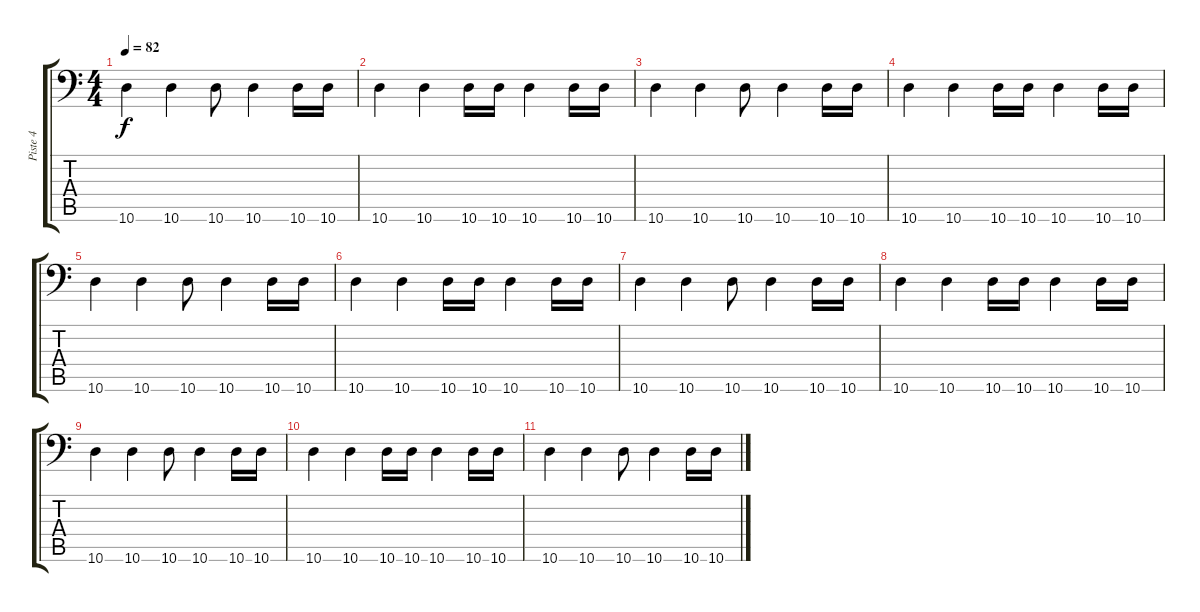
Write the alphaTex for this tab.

\track ("Piste 4" "Piste 4") {instrument contrabass}
\staff {score tabs}
\tuning (E4 B3 G3 D3 A2 E1) {hide}
\ts (4 4)
\tempo 82
\clef f4
\ks c
10.6.4{dy f volume 10 instrument timpani} 10.6.4 10.6.8 10.6.4 10.6.16 10.6.16 |
10.6.4 10.6.4 10.6.16 10.6.16 10.6.4 10.6.16 10.6.16 |
10.6.4{volume 10 instrument timpani} 10.6.4 10.6.8 10.6.4 10.6.16 10.6.16 |
10.6.4 10.6.4 10.6.16 10.6.16 10.6.4 10.6.16 10.6.16 |
10.6.4{volume 10 instrument timpani} 10.6.4 10.6.8 10.6.4 10.6.16 10.6.16 |
10.6.4 10.6.4 10.6.16 10.6.16 10.6.4 10.6.16 10.6.16 |
10.6.4{volume 10 instrument timpani} 10.6.4 10.6.8 10.6.4 10.6.16 10.6.16 |
10.6.4 10.6.4 10.6.16 10.6.16 10.6.4 10.6.16 10.6.16 |
10.6.4{volume 10 instrument timpani} 10.6.4 10.6.8 10.6.4 10.6.16 10.6.16 |
10.6.4 10.6.4 10.6.16 10.6.16 10.6.4 10.6.16 10.6.16 |
10.6.4{volume 10 instrument timpani} 10.6.4 10.6.8 10.6.4 10.6.16 10.6.16
